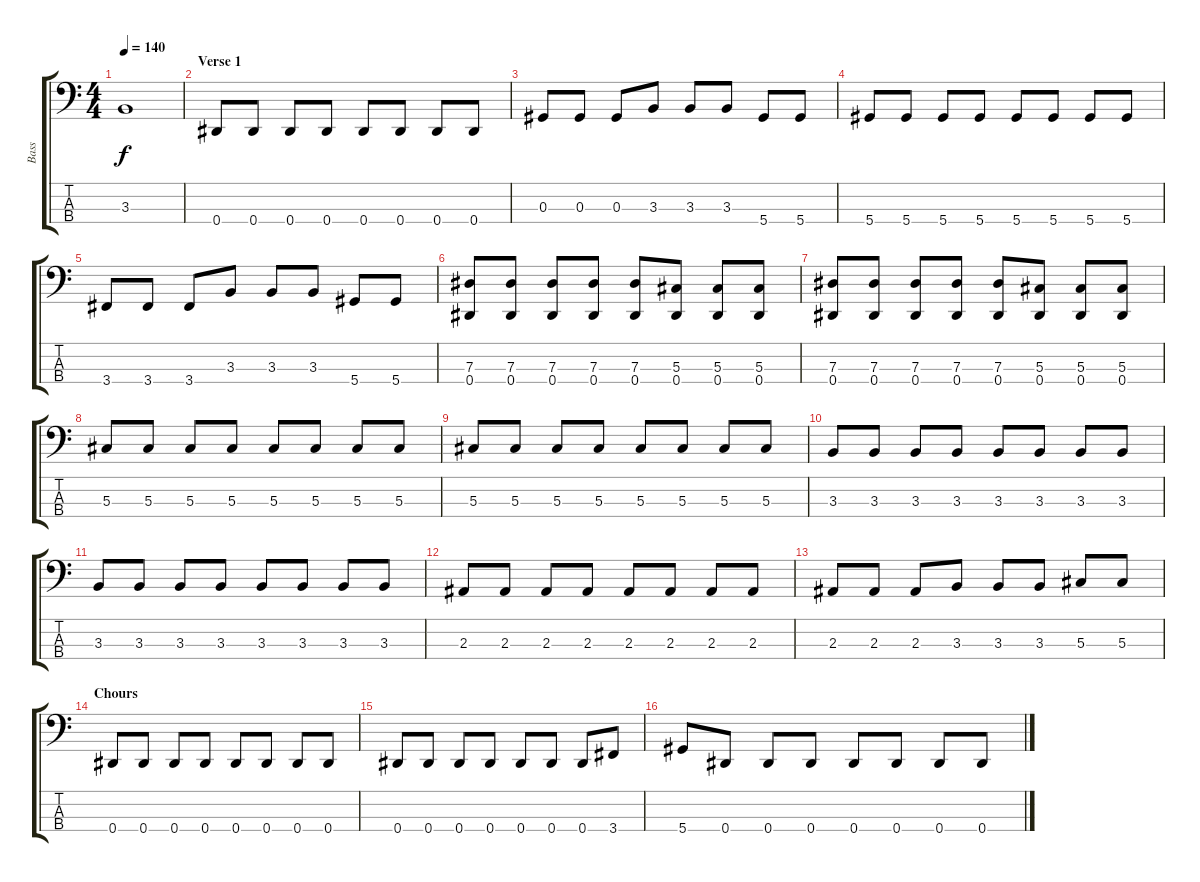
\track ("Bass" "Bass") {instrument electricbassfinger}
\staff {score tabs}
\tuning (Gb2 Db2 Ab1 Eb1) {hide}
\ts (4 4)
\tempo 140
\clef f4
\ks c
3.3.1{dy f} |
\section ("" "Verse 1")
0.4.8 0.4.8 0.4.8 0.4.8 0.4.8 0.4.8 0.4.8 0.4.8 |
0.3.8 0.3.8 0.3.8 3.3.8 3.3.8 3.3.8 5.4.8 5.4.8 |
5.4.8 5.4.8 5.4.8 5.4.8 5.4.8 5.4.8 5.4.8 5.4.8 |
3.4.8 3.4.8 3.4.8 3.3.8 3.3.8 3.3.8 5.4.8 5.4.8 |
(7.3 0.4).8 (7.3 0.4).8 (7.3 0.4).8 (7.3 0.4).8 (7.3 0.4).8 (5.3 0.4).8 (5.3 0.4).8 (5.3 0.4).8 |
(7.3 0.4).8 (7.3 0.4).8 (7.3 0.4).8 (7.3 0.4).8 (7.3 0.4).8 (5.3 0.4).8 (5.3 0.4).8 (5.3 0.4).8 |
5.3.8 5.3.8 5.3.8 5.3.8 5.3.8 5.3.8 5.3.8 5.3.8 |
5.3.8 5.3.8 5.3.8 5.3.8 5.3.8 5.3.8 5.3.8 5.3.8 |
3.3.8 3.3.8 3.3.8 3.3.8 3.3.8 3.3.8 3.3.8 3.3.8 |
3.3.8 3.3.8 3.3.8 3.3.8 3.3.8 3.3.8 3.3.8 3.3.8 |
2.3.8 2.3.8 2.3.8 2.3.8 2.3.8 2.3.8 2.3.8 2.3.8 |
2.3.8 2.3.8 2.3.8 3.3.8 3.3.8 3.3.8 5.3.8 5.3.8 |
\section ("" "Chours")
0.4.8 0.4.8 0.4.8 0.4.8 0.4.8 0.4.8 0.4.8 0.4.8 |
0.4.8 0.4.8 0.4.8 0.4.8 0.4.8 0.4.8 0.4.8 3.4.8 |
5.4.8 0.4.8 0.4.8 0.4.8 0.4.8 0.4.8 0.4.8 0.4.8
